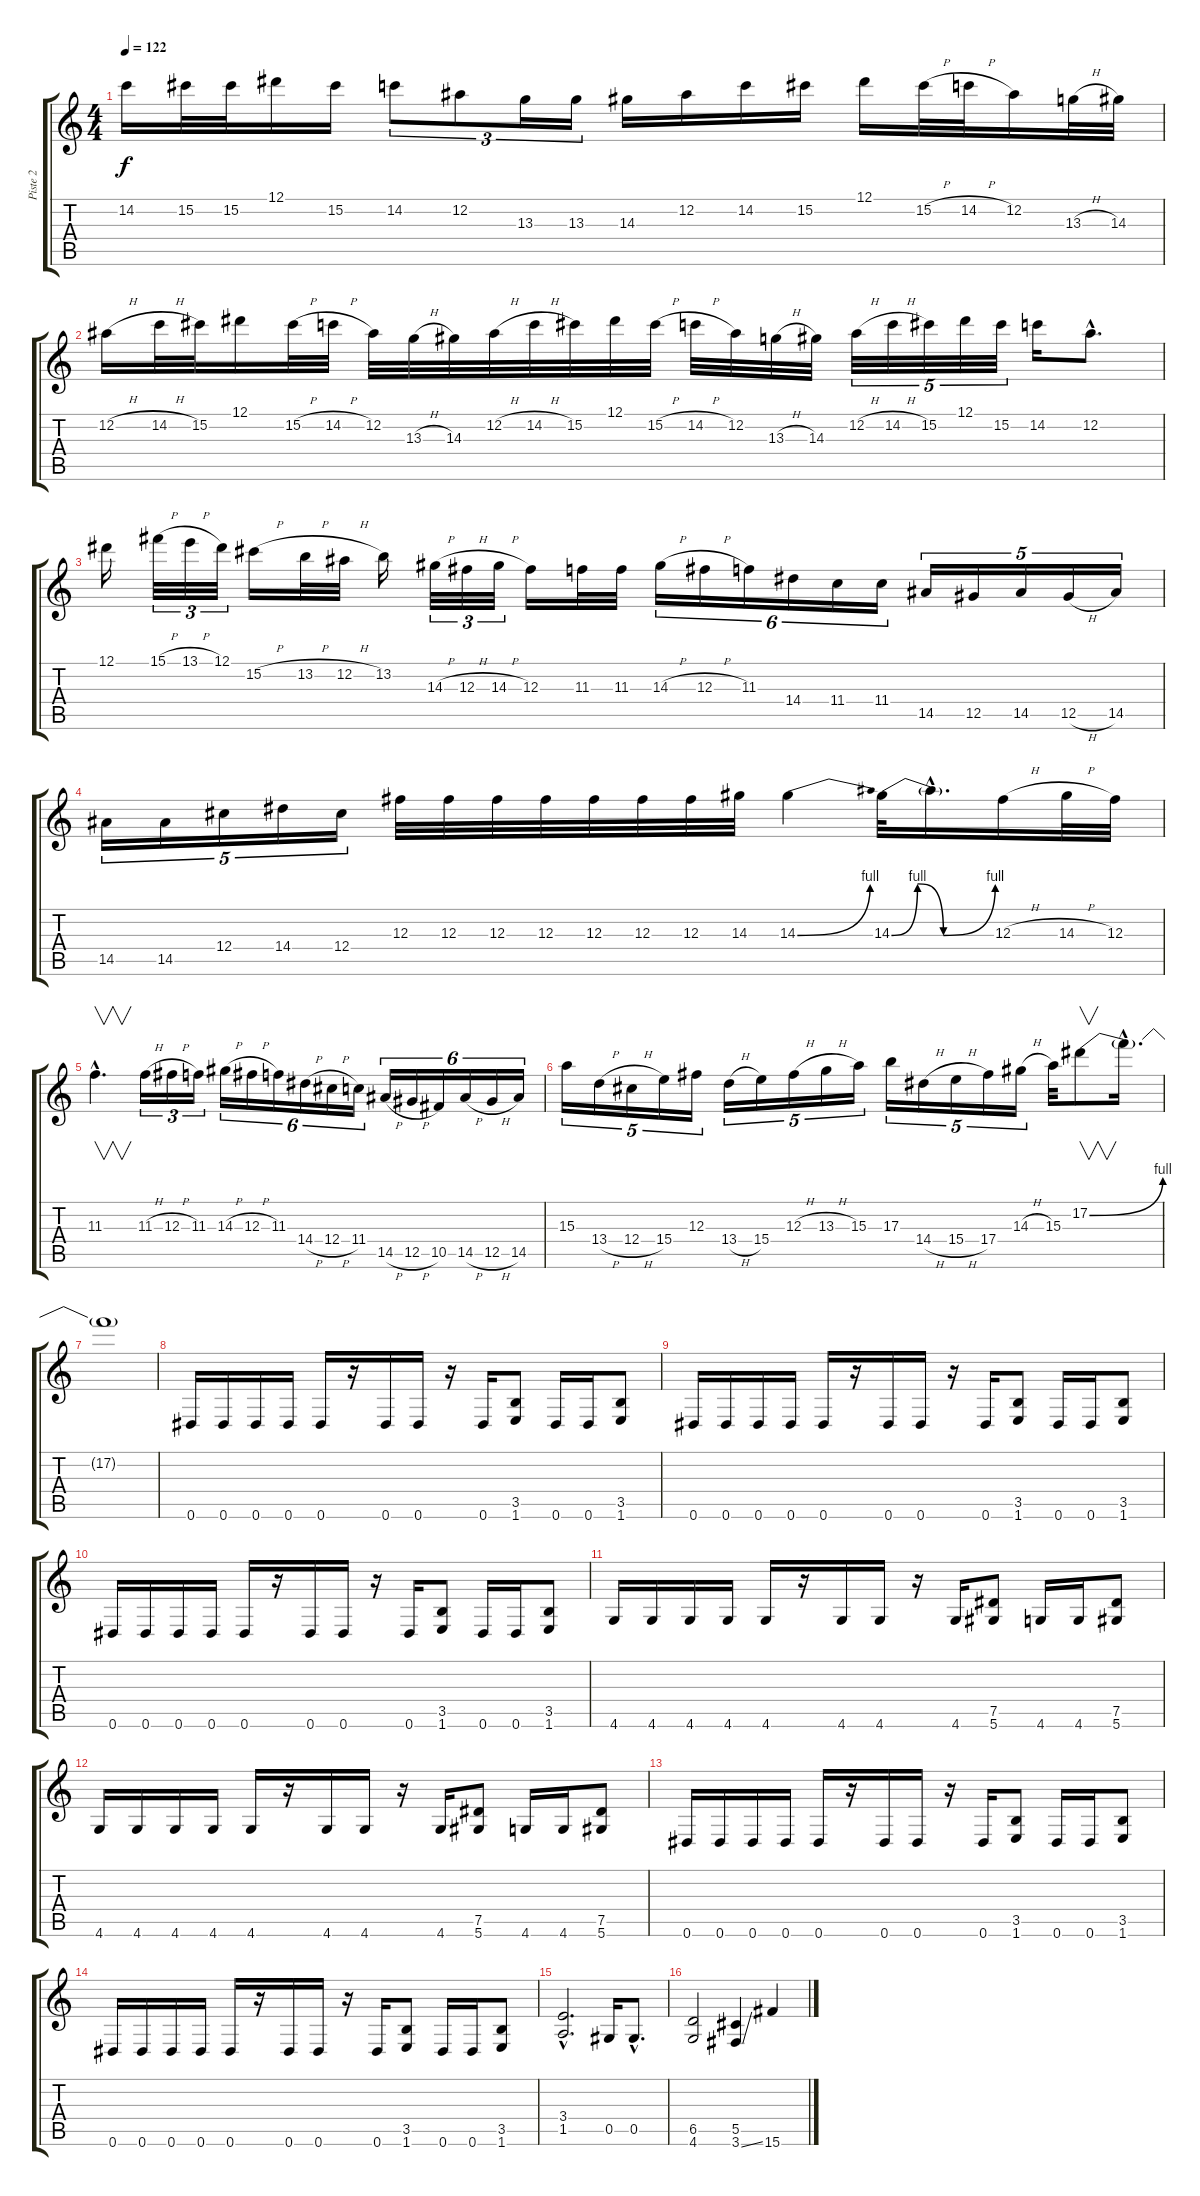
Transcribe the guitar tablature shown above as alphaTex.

\track ("Piste 2" "Piste 2") {instrument distortionguitar}
\staff {score tabs}
\tuning (Eb4 Bb3 Gb3 Db3 Ab2 Eb2) {hide}
\ts (4 4)
\tempo 122
\clef g2
\ks c
14.2.16{dy f} 15.2.32 15.2.32 12.1.16 15.2.16 14.2.8{tu (3 2)} 12.2.8{tu (3 2)} 13.3.16{tu (3 2)} 13.3.16{tu (3 2)} 14.3.16 12.2.16 14.2.16 15.2.16 12.1.16 15.2{h}.32 14.2{h}.32 12.2.16 13.3{h}.32 14.3.32 |
12.2{h}.16 14.2{h}.32 15.2.32 12.1.16 15.2{h}.32 14.2{h}.32 12.2.32 13.3{h}.32 14.3.32 12.2{h}.32 14.2{h}.32 15.2.32 12.1.32 15.2{h}.32 14.2{h}.32 12.2.32 13.3{h}.32 14.3.32 12.2{h}.32{tu (5 4)} 14.2{h}.32{tu (5 4)} 15.2.32{tu (5 4)} 12.1.32{tu (5 4)} 15.2.32{tu (5 4)} 14.2.16 12.2{hac}.8{d} |
12.1.16 15.1{h}.32{tu (3 2)} 13.1{h}.32{tu (3 2)} 12.1.32{tu (3 2)} 15.2{h}.16 13.2{h}.32 12.2{h}.32 13.2.16 14.3{h}.32{tu (3 2)} 12.3{h}.32{tu (3 2)} 14.3{h}.32{tu (3 2)} 12.3.16 11.3.32 11.3.32 14.3{h}.16{tu (6 4)} 12.3{h}.16{tu (6 4)} 11.3.16{tu (6 4)} 14.4.16{tu (6 4)} 11.4.16{tu (6 4)} 11.4.16{tu (6 4)} 14.5.16{tu (5 4)} 12.5.16{tu (5 4)} 14.5.16{tu (5 4)} 12.5{h}.16{tu (5 4)} 14.5.16{tu (5 4)} |
14.5.16{tu (5 4)} 14.5.16{tu (5 4)} 12.4.16{tu (5 4)} 14.4.16{tu (5 4)} 12.4.16{tu (5 4)} 12.3.32 12.3.32 12.3.32 12.3.32 12.3.32 12.3.32 12.3.32 14.3.32 14.3{be (bend 0 0 60 4)}.4 14.3{be (custom 0 0 15 4 30 0 60 4)}.32 14.3{hac t}.16{d} 12.3{h}.16 14.3{h}.32 12.3.32 |
11.3{hac}.4{v d} 11.3{h}.16{tu (3 2)} 12.3{h}.16{tu (3 2)} 11.3.16{tu (3 2)} 14.3{h}.16{tu (6 4)} 12.3{h}.16{tu (6 4)} 11.3.16{tu (6 4)} 14.4{h}.16{tu (6 4)} 12.4{h}.16{tu (6 4)} 11.4.16{tu (6 4)} 14.5{h}.16{tu (6 4)} 12.5{h}.16{tu (6 4)} 10.5.16{tu (6 4)} 14.5{h}.16{tu (6 4)} 12.5{h}.16{tu (6 4)} 14.5.16{tu (6 4)} |
15.3.16{tu (5 4)} 13.4{h}.16{tu (5 4)} 12.4{h}.16{tu (5 4)} 15.4.16{tu (5 4)} 12.3.16{tu (5 4)} 13.4{h}.16{tu (5 4)} 15.4.16{tu (5 4)} 12.3{h}.16{tu (5 4)} 13.3{h}.16{tu (5 4)} 15.3.16{tu (5 4)} 17.3.16{tu (5 4)} 14.4{h}.16{tu (5 4)} 15.4{h}.16{tu (5 4)} 17.4.16{tu (5 4)} 14.3{h}.16{tu (5 4)} 15.3.32 17.2{be (bend 0 0 60 4)}.8{v} 17.2{hac t}.16{d} |
17.2{t}.1 |
0.6.16 0.6.16 0.6.16 0.6.16 0.6.16 r.16 0.6.16 0.6.16 r.16 0.6.16 (3.5 1.6).8 0.6.16 0.6.16 (3.5 1.6).8 |
0.6.16 0.6.16 0.6.16 0.6.16 0.6.16 r.16 0.6.16 0.6.16 r.16 0.6.16 (3.5 1.6).8 0.6.16 0.6.16 (3.5 1.6).8 |
0.6.16 0.6.16 0.6.16 0.6.16 0.6.16 r.16 0.6.16 0.6.16 r.16 0.6.16 (3.5 1.6).8 0.6.16 0.6.16 (3.5 1.6).8 |
4.6.16 4.6.16 4.6.16 4.6.16 4.6.16 r.16 4.6.16 4.6.16 r.16 4.6.16 (7.5 5.6).8 4.6.16 4.6.16 (7.5 5.6).8 |
4.6.16 4.6.16 4.6.16 4.6.16 4.6.16 r.16 4.6.16 4.6.16 r.16 4.6.16 (7.5 5.6).8 4.6.16 4.6.16 (7.5 5.6).8 |
0.6.16 0.6.16 0.6.16 0.6.16 0.6.16 r.16 0.6.16 0.6.16 r.16 0.6.16 (3.5 1.6).8 0.6.16 0.6.16 (3.5 1.6).8 |
0.6.16 0.6.16 0.6.16 0.6.16 0.6.16 r.16 0.6.16 0.6.16 r.16 0.6.16 (3.5 1.6).8 0.6.16 0.6.16 (3.5 1.6).8 |
(3.4{hac} 1.5{hac}).2{d} 0.5.16 0.5{hac}.8{d} |
(6.5 4.6).2 (5.5 3.6{ss}).4 15.6{ss}.4
